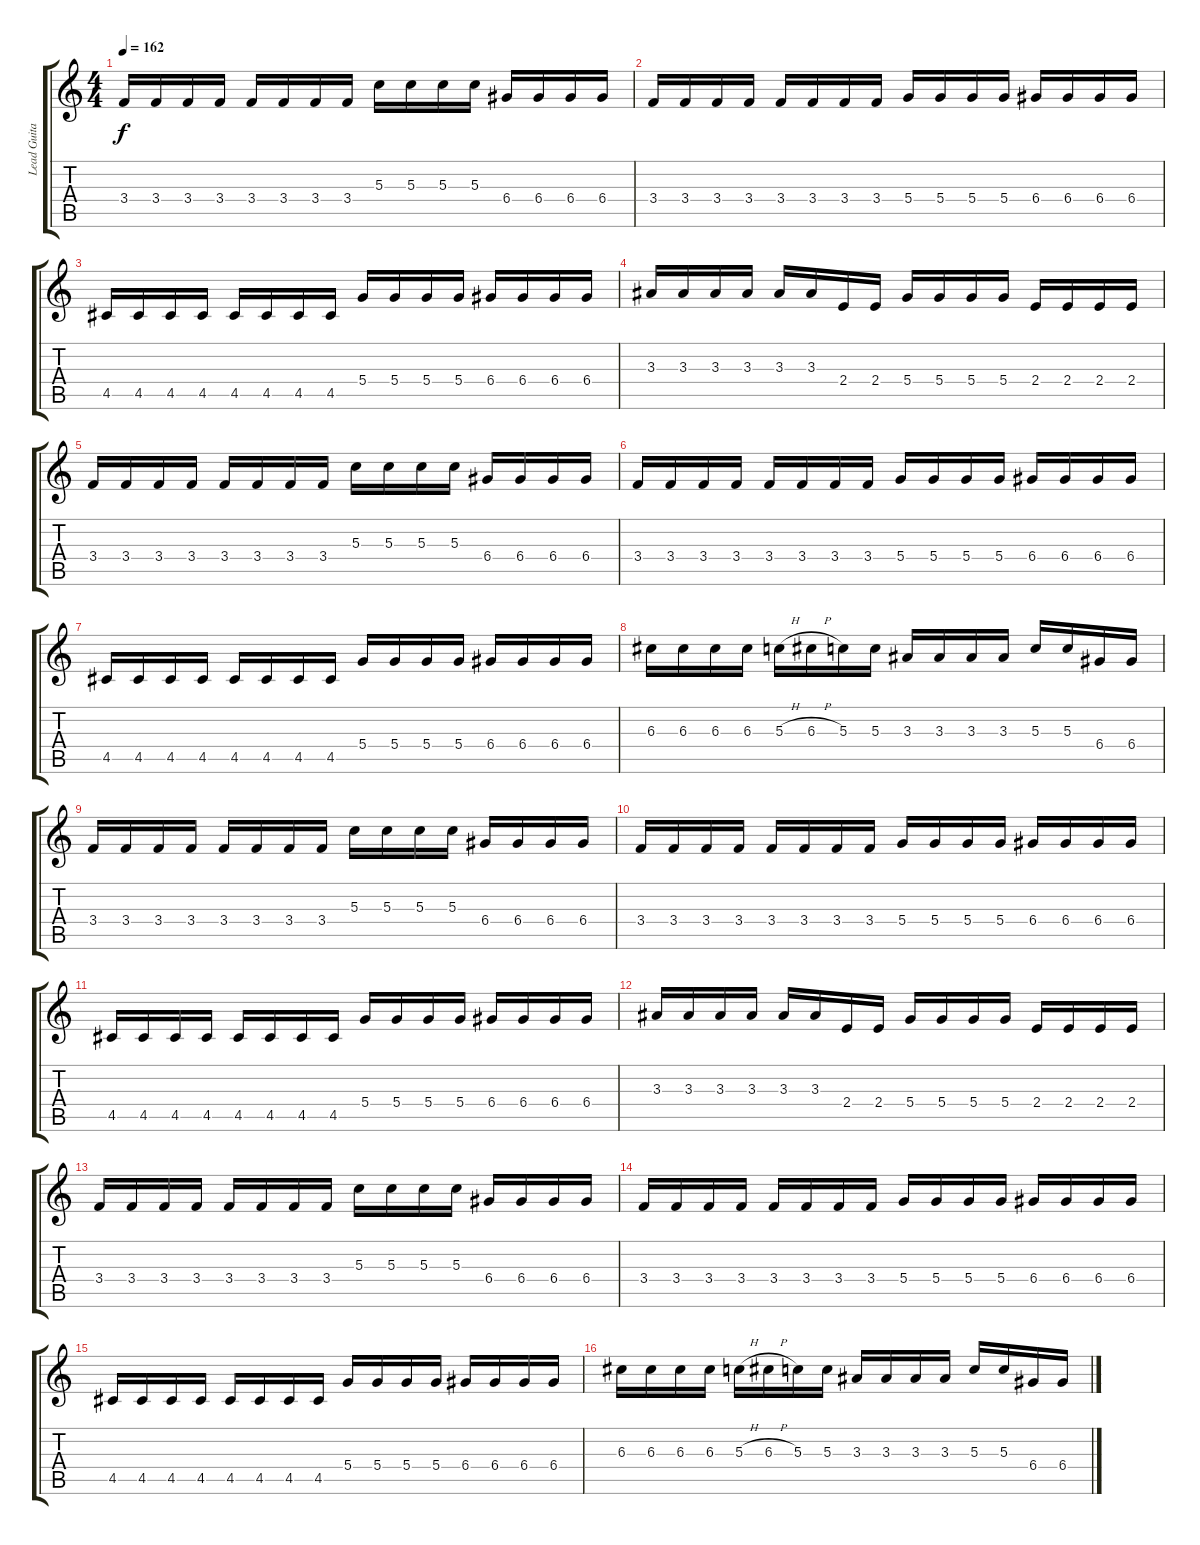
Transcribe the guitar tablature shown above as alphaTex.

\track ("Lead Guitar" "Lead Guita") {instrument distortionguitar}
\staff {score tabs}
\tuning (E4 B3 G3 D3 A2 E2) {hide}
\ts (4 4)
\tempo 162
\clef g2
\ks c
3.4.16{dy f} 3.4.16 3.4.16 3.4.16 3.4.16 3.4.16 3.4.16 3.4.16 5.3.16 5.3.16 5.3.16 5.3.16 6.4.16 6.4.16 6.4.16 6.4.16 |
3.4.16 3.4.16 3.4.16 3.4.16 3.4.16 3.4.16 3.4.16 3.4.16 5.4.16 5.4.16 5.4.16 5.4.16 6.4.16 6.4.16 6.4.16 6.4.16 |
4.5.16 4.5.16 4.5.16 4.5.16 4.5.16 4.5.16 4.5.16 4.5.16 5.4.16 5.4.16 5.4.16 5.4.16 6.4.16 6.4.16 6.4.16 6.4.16 |
3.3.16 3.3.16 3.3.16 3.3.16 3.3.16 3.3.16 2.4.16 2.4.16 5.4.16 5.4.16 5.4.16 5.4.16 2.4.16 2.4.16 2.4.16 2.4.16 |
3.4.16 3.4.16 3.4.16 3.4.16 3.4.16 3.4.16 3.4.16 3.4.16 5.3.16 5.3.16 5.3.16 5.3.16 6.4.16 6.4.16 6.4.16 6.4.16 |
3.4.16 3.4.16 3.4.16 3.4.16 3.4.16 3.4.16 3.4.16 3.4.16 5.4.16 5.4.16 5.4.16 5.4.16 6.4.16 6.4.16 6.4.16 6.4.16 |
4.5.16 4.5.16 4.5.16 4.5.16 4.5.16 4.5.16 4.5.16 4.5.16 5.4.16 5.4.16 5.4.16 5.4.16 6.4.16 6.4.16 6.4.16 6.4.16 |
6.3.16 6.3.16 6.3.16 6.3.16 5.3{h}.16 6.3{h}.16 5.3.16 5.3.16 3.3.16 3.3.16 3.3.16 3.3.16 5.3.16 5.3.16 6.4.16 6.4.16 |
3.4.16 3.4.16 3.4.16 3.4.16 3.4.16 3.4.16 3.4.16 3.4.16 5.3.16 5.3.16 5.3.16 5.3.16 6.4.16 6.4.16 6.4.16 6.4.16 |
3.4.16 3.4.16 3.4.16 3.4.16 3.4.16 3.4.16 3.4.16 3.4.16 5.4.16 5.4.16 5.4.16 5.4.16 6.4.16 6.4.16 6.4.16 6.4.16 |
4.5.16 4.5.16 4.5.16 4.5.16 4.5.16 4.5.16 4.5.16 4.5.16 5.4.16 5.4.16 5.4.16 5.4.16 6.4.16 6.4.16 6.4.16 6.4.16 |
3.3.16 3.3.16 3.3.16 3.3.16 3.3.16 3.3.16 2.4.16 2.4.16 5.4.16 5.4.16 5.4.16 5.4.16 2.4.16 2.4.16 2.4.16 2.4.16 |
3.4.16 3.4.16 3.4.16 3.4.16 3.4.16 3.4.16 3.4.16 3.4.16 5.3.16 5.3.16 5.3.16 5.3.16 6.4.16 6.4.16 6.4.16 6.4.16 |
3.4.16 3.4.16 3.4.16 3.4.16 3.4.16 3.4.16 3.4.16 3.4.16 5.4.16 5.4.16 5.4.16 5.4.16 6.4.16 6.4.16 6.4.16 6.4.16 |
4.5.16 4.5.16 4.5.16 4.5.16 4.5.16 4.5.16 4.5.16 4.5.16 5.4.16 5.4.16 5.4.16 5.4.16 6.4.16 6.4.16 6.4.16 6.4.16 |
6.3.16 6.3.16 6.3.16 6.3.16 5.3{h}.16 6.3{h}.16 5.3.16 5.3.16 3.3.16 3.3.16 3.3.16 3.3.16 5.3.16 5.3.16 6.4.16 6.4.16
